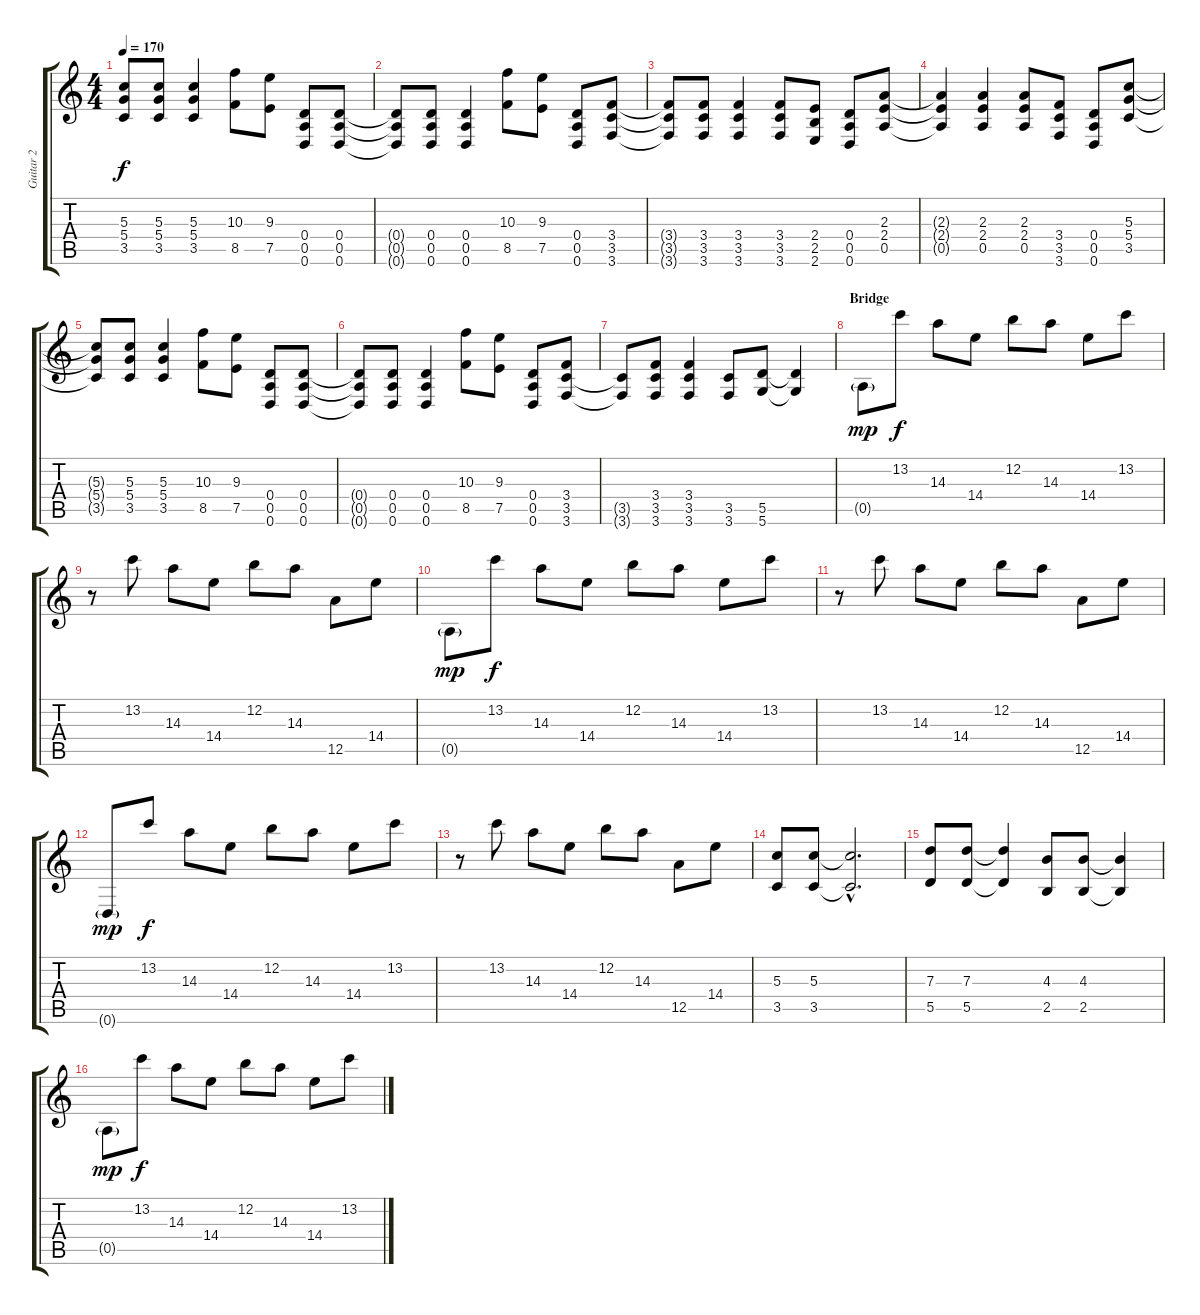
\track ("Guitar 2" "Guitar 2") {instrument overdrivenguitar}
\staff {score tabs}
\tuning (E4 B3 G3 D3 A2 D2) {hide}
\ts (4 4)
\tempo 170
\clef g2
\ks c
(5.3{t} 5.4{t} 3.5{t}).8{dy f} (5.3 5.4 3.5).8 (5.3 5.4 3.5).4 (10.3 8.5).8 (9.3 7.5).8 (0.4 0.5 0.6).8 (0.4 0.5 0.6).8 |
(0.4{t} 0.5{t} 0.6{t}).8 (0.4 0.5 0.6).8 (0.4 0.5 0.6).4 (10.3 8.5).8 (9.3 7.5).8 (0.4 0.5 0.6).8 (3.4 3.5 3.6).8 |
(3.4{t} 3.5{t} 3.6{t}).8 (3.4 3.5 3.6).8 (3.4 3.5 3.6).4 (3.4 3.5 3.6).8 (2.4 2.5 2.6).8 (0.4 0.5 0.6).8 (2.3 2.4 0.5).8 |
(2.3{t} 2.4{t} 0.5{t}).4 (2.3 2.4 0.5).4 (2.3 2.4 0.5).8 (3.4 3.5 3.6).8 (0.4 0.5 0.6).8 (5.3 5.4 3.5).8 |
(5.3{t} 5.4{t} 3.5{t}).8 (5.3 5.4 3.5).8 (5.3 5.4 3.5).4 (10.3 8.5).8 (9.3 7.5).8 (0.4 0.5 0.6).8 (0.4 0.5 0.6).8 |
(0.4{t} 0.5{t} 0.6{t}).8 (0.4 0.5 0.6).8 (0.4 0.5 0.6).4 (10.3 8.5).8 (9.3 7.5).8 (0.4 0.5 0.6).8 (3.4 3.5 3.6).8 |
(3.5{t} 3.6{t}).8 (3.4 3.5 3.6).8 (3.4 3.5 3.6).4 (3.5 3.6).8 (5.5 5.6).8 (5.5{t} 5.6{t}).4 |
\section ("" "Bridge")
0.5{g}.8{dy mp} 13.2.8{dy f} 14.3.8 14.4.8 12.2.8 14.3.8 14.4.8 13.2.8 |
r.8 13.2.8 14.3.8 14.4.8 12.2.8 14.3.8 12.5.8 14.4.8 |
0.5{g}.8{dy mp} 13.2.8{dy f} 14.3.8 14.4.8 12.2.8 14.3.8 14.4.8 13.2.8 |
r.8 13.2.8 14.3.8 14.4.8 12.2.8 14.3.8 12.5.8 14.4.8 |
0.6{g}.8{dy mp} 13.2.8{dy f} 14.3.8 14.4.8 12.2.8 14.3.8 14.4.8 13.2.8 |
r.8 13.2.8 14.3.8 14.4.8 12.2.8 14.3.8 12.5.8 14.4.8 |
(5.3 3.5).8 (5.3 3.5).8 (5.3{hac t} 3.5{hac t}).2{d} |
(7.3 5.5).8 (7.3 5.5).8 (7.3{t} 5.5{t}).4 (4.3 2.5).8 (4.3 2.5).8 (4.3{t} 2.5{t}).4 |
0.5{g}.8{dy mp} 13.2.8{dy f} 14.3.8 14.4.8 12.2.8 14.3.8 14.4.8 13.2.8
